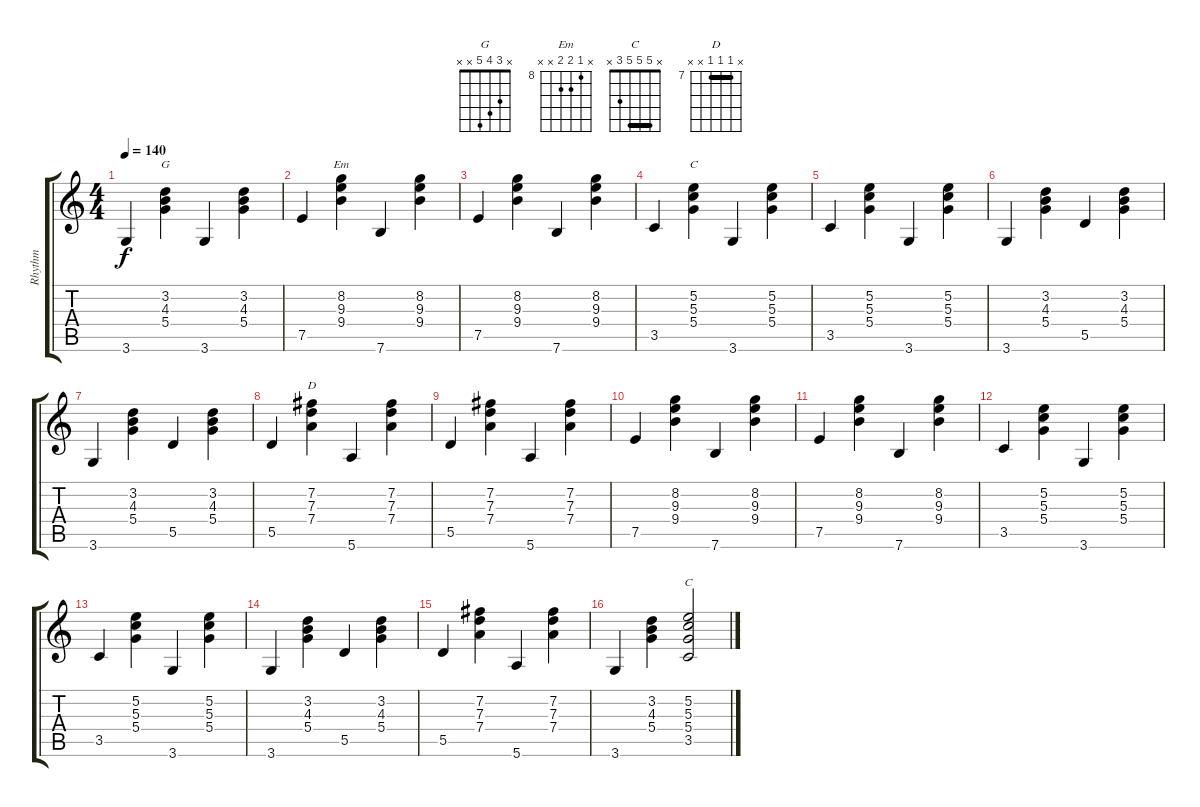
\track ("Rhythm" "Rhythm") {instrument electricguitarjazz}
\staff {score tabs}
\tuning (E4 B3 G3 D3 A2 E2) {hide}
\chord ("G" x 3 4 5 x x)
\chord ("Em" x 8 9 9 x x) {firstfret 8}
\chord ("C" x 5 5 5 x x) {barre 5}
\chord ("D" x 7 7 7 x x) {firstfret 7 barre 7}
\chord ("C" x 5 5 5 3 x) {barre 5}
\ts (4 4)
\tempo 140
\clef g2
\ks c
3.6.4{dy f} (3.2 4.3 5.4).4{ch "G"} 3.6.4 (3.2 4.3 5.4).4 |
7.5.4 (8.2 9.3 9.4).4{ch "Em"} 7.6.4 (8.2 9.3 9.4).4 |
7.5.4 (8.2 9.3 9.4).4 7.6.4 (8.2 9.3 9.4).4 |
3.5.4 (5.2 5.3 5.4).4{ch "C"} 3.6.4 (5.2 5.3 5.4).4 |
3.5.4 (5.2 5.3 5.4).4 3.6.4 (5.2 5.3 5.4).4 |
3.6.4 (3.2 4.3 5.4).4 5.5.4 (3.2 4.3 5.4).4 |
3.6.4 (3.2 4.3 5.4).4 5.5.4 (3.2 4.3 5.4).4 |
5.5.4 (7.2 7.3 7.4).4{ch "D"} 5.6.4 (7.2 7.3 7.4).4 |
5.5.4 (7.2 7.3 7.4).4 5.6.4 (7.2 7.3 7.4).4 |
7.5.4 (8.2 9.3 9.4).4 7.6.4 (8.2 9.3 9.4).4 |
7.5.4 (8.2 9.3 9.4).4 7.6.4 (8.2 9.3 9.4).4 |
3.5.4 (5.2 5.3 5.4).4 3.6.4 (5.2 5.3 5.4).4 |
3.5.4 (5.2 5.3 5.4).4 3.6.4 (5.2 5.3 5.4).4 |
3.6.4 (3.2 4.3 5.4).4 5.5.4 (3.2 4.3 5.4).4 |
5.5.4 (7.2 7.3 7.4).4 5.6.4 (7.2 7.3 7.4).4 |
3.6.4 (3.2 4.3 5.4).4 (5.2 5.3 5.4 3.5).2{ch "C"}
